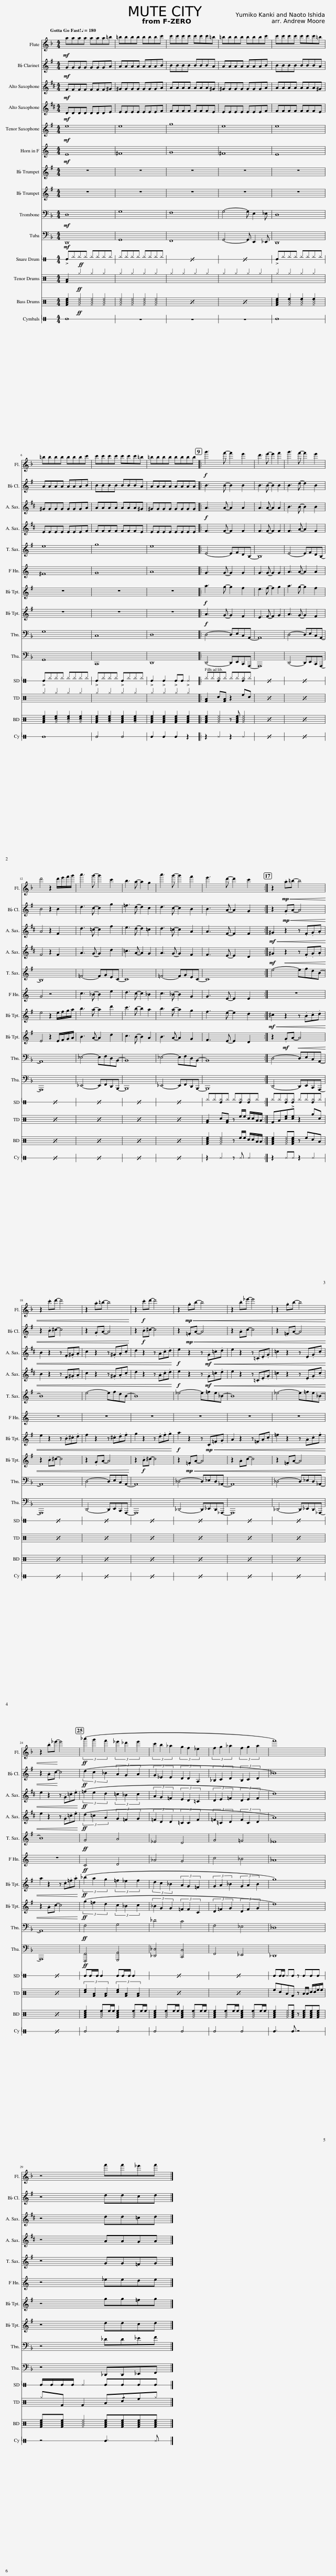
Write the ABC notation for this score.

X:1
%%score 1 2 3 4 5 6 7 8 9 10 11 12 13 14
L:1/8
Q:1/4=180
M:4/4
I:linebreak $
K:F
V:1 treble
V:2 treble transpose=-2
V:3 treble transpose=-9
V:4 treble transpose=-9
V:5 treble transpose=-14
V:6 treble transpose=-7
V:7 treble transpose=-2
V:8 treble transpose=-2
V:9 bass
V:10 bass
V:11 perc stafflines=1
K:none
V:12 perc
K:none
V:13 perc
K:none
V:14 perc stafflines=1
K:none
V:1
!mf! aaaa aaa=b | =bbbb bbbc' | c'c'c'c' c'c'c'=b | =bbbb bbbc' | c'c'c'c' c'c'c'=b |$ %5
 =bbbb bbbc' | c'c'c'c' c'c'c'=b | =bbbb bbbb |:!f! g'3 f'- f'2 e'2 | d'3 e'- e'2 f'2 | %10
 g'3 f'- f'2 e'2 |$ d'4 z2 d'/e'/f'/g'/ | a'3 g'- g'2 c'2 | b3 a- a2 g2 | a'3 g'- g'2 f'2 | %15
 e'3 d'- d'2 c'2 :| z2!mp!!<(! .a=b- b4 |$ z2 .c'd'- d'4 | z2 .a=b- b4!<)! | z2!f! .c'd'- d'4 | %20
 z2!mp!!<(! .gb- b4 | z2 .b_e'- e'4 | z2 .gb- b4 |$ z2 .b_e'-!<)! e'4 |!ff! (3(_a'2 g'2 f'2 (3_e'2 _d'2 e'2 | %25
 (3c'2 b2 _a2 (3g2 f2 _e2 | (3f2 g2 _a2 (3f2 g2 a2 | f'8) |$ z4 f'f'_e'f' |] %29
V:2
[K:G]!mf! GGGG GGGA | AAAA AAAB | BBBB BBBA | AAAA AAAB | BBBB BBBA |$ %5
 AAAA AAAB | BBBB BBBA | AAAA AAAA |: B3 B- B2 B2 | B3 B- B2 B2 | %10
 B3 d- d2 B2 |$ B4 z2 B2 | d3 c- c2 g2 | =f3 d- d2 c2 | d3 c- c2 B2 | %15
 B3 A- A2 G2 :| z2!mp!!<(! .GA- A4 |$ z2 .B^c- c4 | z2 .GA- A4!<)! | z2!f! .B^c- c4 | %20
 z2!mp!!<(! .=FA- A4 | z2 .Ac- c4 | z2 .=FA- A4 |$ z2 .Ac-!<)! c4 |!ff! (3(d2 c2 _B2 (3A2 G2 A2 | %25
 (3G2 _E2 E2 (3D2 D2 A,2 | (3_B,2 C2 D2 (3B,2 C2 D2 | _B8) |$ z4 ddcd |] %29
V:3
[K:D]!mf! FFFF FFF^G | ^GGGG GGGA | AAAA AAA^G | ^GGGG GGGA | AAAA AAA^G |$ %5
 ^GGGG GGGA | AAAA AAA^G | ^GGGG GGGG |:!f! A3 A- A2 A2 | A3 A- A2 A2 | %10
 B3 B- B2 B2 |$ A4 z2 F2 | d3 =c- c2 f2 | e3 d- d2 =c2 | d3 =c- c2 A2 | %15
 A3 F- F2 F2 :|!mf!!<(! ^G2 z2 z .F.G.A |$ B2 z2 z .F.^G.A | c2 z2 z .^G.A.c | d2 z2 z .A.c.d!<)! | %20
!f! e2 z2 z!mf! .G!<(!.=c.d | e2 z2 z .=C.E.G | =c2 z2 z .E.G.c |$ e2 z2 z .G.=c.e!<)! |!ff! (3(=f2 e2 d2 (3=c2 _B2 c2 | %25
 (3A2 G2 =F2 (3E2 D2 =C2 | (3D2 E2 =F2 (3D2 E2 F2 | d8) |$ z4 dd=cd |] %29
V:4
[K:D]!mf! DDDD DDDE | EEEE EEEF | FFFF FFFE | EEEE EEEF | FFFF FFFE |$ %5
 EEEE EEEF | FFFF FFFE | EEEE EEEE |: F3 F- F2 F2 | F3 F- F2 F2 | %10
 F3 A- A2 F2 |$ F4 z2 F2 | A3 G- G2 d2 | =c3 A- A2 G2 | A3 G- G2 F2 | %15
 F3 E- E2 D2 :|!mf! ^G2!<(! z2 z .F.G.A |$ B2 z2 z .F.^G.A | c2 z2 z .^G.A.c | d2 z2 z .A.c.d!<)! | %20
!f! e2 z2 z!mf! .G!<(!.=c.d | e2 z2 z .=C.E.G | =c2 z2 z .E.G.c |$ e2 z2 z .G.=c.e!<)! |!ff! (3(d2 =c2 A2 (3G2 =F2 G2 | %25
 (3=F2 D2 D2 (3=C2 C2 F2 | (3=F2 =C2 D2 (3F2 C2 D2 | A8) |$ z4 AAGA |] %29
V:5
[K:G]!mf! e8 | e8 | g8 | e8 | e8 |$ %5
 e8 | g8 | e8 |: E4- EFDB,- | B,8 | %10
 E4- EFDB,- |$ B,8 | =F4- FGEC- | C8 | =F4- FGEC- | %15
 C8 :| e4- efdB- |$ B8 | e4- efdB- | B8 | %20
 _e4- e=fe_B- | B8 | _e4- e=fe_B- |$ B8 |!ff! G4 A4 | %25
 _E4 D4 | G4 =F4 | _E8 |$ z4 GG=FG |] %29
V:6
[K:C]!mf! E8 | ^F8 | G8 | ^F8 | E8 |$ %5
 ^F8 | G8 | A8 |: G3 G- G2 G2 | G3 G- G2 G2 | %10
 A3 A- A2 A2 |$ G4 z4 | c3 _B- B2 e2 | d3 c- c2 _B2 | c3 _B- B2 G2 | %15
 G3 E- E2 E2 :| z8 |$ z8 | z8 | z8 | %20
 z8 | z8 | z8 |$ z8 |!ff! C4 D4 | %25
 _A4 G4 | c4 _B4 | _A8 |$ z4 _eede |] %29
V:7
[K:G] z8 | z8 | z8 | z8 | z8 |$ %5
 z8 | z8 | z8 |:!f! a3 g- g2 f2 | e3 f- f2 g2 | %10
 a3 g- g2 f2 |$ e4 z2 e/f/g/a/ | b3 a- a2 d'2 | c'3 b- b2 a2 | b3 a- a2 g2 | %15
 f3 e- e2 d2 :|!mf!!<(! ^c2 z2 z .B.c.d |$ e2 z2 z .B.^c.d | f2 z2 z .^c.d.f | g2 z2 z .d.f.g!<)! | %20
!f! a2 z2 z!mp! .C!<(!.=F.G | A2 z2 z .=F.A.c | =f2 z2 z .A.c.f |$ a2 z2 z .c.=f.a!<)! |!ff! (3(_b2 a2 g2 (3=f2 _e2 f2 | %25
 (3d2 c2 _B2 (3A2 G2 =F2 | (3G2 A2 _B2 (3G2 A2 B2 | g8) |$ z4 gg=fg |] %29
V:8
[K:G] z8 | z8 | z8 | z8 | z8 |$ %5
 z8 | z8 | z8 |:!f! A3 G- G2 F2 | E3 F- F2 G2 | %10
 A3 G- G2 F2 |$ E4 z2 E/F/G/A/ | B3 A- A2 d2 | c3 B- B2 A2 | B3 A- A2 G2 | %15
 F3 E- E2 D2 :| z2!mf! .GA-!<(! A4 |$ z2 .B^c- c4 | z2 .GA- A4!<)! | z2!f! .B^c- c4 | %20
 z2!mp! .=F!<(!A- A4 | z2 .Ac- c4 | z2 .=FA- A4 |$ z2 .Ac- c4!<)! |!ff! (3(g2 =f2 d2 (3c2 _B2 c2 | %25
 (3_B2 G2 G2 (3=F2 F2 C2 | (3D2 =F2 G2 (3D2 F2 G2 | d8) |$ z4 ddcd |] %29
V:9
!mf! D,8 | G,8 | F,8 | G,4- G, E,2 _E, | D,8 |$ %5
 G,8 | C,8 | D,8 |: D,4- D,E,C,A,,- | A,,8 | %10
 D,4- D,E,C,A,,- |$ A,,8 | _E,4- E,F,D,B,,- | B,,8 | _E,4- E,F,D,B,,- | %15
 B,,8 :| D,4- D,E,C,A,,- |$ A,,8 | D,4- D,E,C,A,,- | A,,8 | %20
 _D,4- D,_E,D,_A,,- | A,,8 | _D,4- D,_E,D,_A,,- |$ A,,8 |!ff! F,4 G,4 | %25
 _D4 C4 | F,4 _E,4 | _D,8 |$ z4 _DD_EF |] %29
V:10
!mf! D,,8 | G,,8 | F,,8 | G,,4- G,, E,,2 _E,, | D,,8 |$ %5
 G,,8 | C,,8 | D,,8 |: D,,4- D,,E,,C,,A,,,- | A,,,8 | %10
 D,,4- D,,E,,C,,A,,,- |$ A,,,8 | _E,,4- E,,F,,D,,B,,,- | B,,,8 | _E,,4- E,,F,,D,,B,,,- | %15
 B,,,8 :| D,,4- D,,E,,C,,A,,,- |$ A,,,8 | D,,4- D,,E,,C,,A,,,- | A,,,8 | %20
 _D,,4- D,,_E,,D,,_A,,,- | A,,,8 | _D,,4- D,,_E,,D,,_A,,,- |$ A,,,8 |!ff! [F,,,F,,]4 [G,,,G,,]4 | %25
 [_D,,_D,]4 [C,,C,]4 | F,,4 _E,,4 | _D,,8 |$ z4 _D,,D,,_E,,F,, |] %29
V:11
[K:C] !>!E^A!ff!^A^A ^A^A^A^A | ^A^A^A^A ^A^A^A^A | x8 | x8 | !>!E^A^A^A ^A^A^A^A |$ %5
 !>!E^A^A^A ^A^A^A^A | !>!E^A^A^A !>!E^A^A^A | !>!E2 !>!E2 !>!EE !>!^E2 |: ^A^A[E^A]^A ^A^A[E^A]^A | x8 | %10
 x8 |$ x8 | x8 | x8 | x8 | %15
 ^A^A[E^A]^A ^A[E^A][E^A]^A :| ^A^A[E^A]!>![E^A] ^A^A[E^A]^A |$ x8 | x8 | x8 | %20
 x8 | x8 | x8 |$ x8 | EE/E/ E2 EE/E/ E2 | %25
 x8 | x8 | EE/E/ ^EE z EEE |$ E/E/E/E/ ^E2 EEEE |] %29
V:12
[K:C] [FA]2!ff! ^g2 ^g2 ^g2 | ^g2 ^g2 ^g2 ^g2 | ^g2 ^g2 ^g2 ^g2 | ^g2 ^g2 ^g2 ^g2 | ^g2 ^g2 ^g2 ^g2 |$ %5
 ^g2 ^g2 ^g2 ^g2 | ^g2 ^g2 ^g2 ^g2 | ^g2 ^g2 ^g2 ^g2 |: [FA]2 c[FA] z2 ec | x8 | %10
 x8 |$ x8 | x8 | x8 | x8 | %15
 [FA]2 c[FA] z e/e/ c/c/A/A/ :| FA[ce][ce] z2 gc |$ x8 | x8 | x8 | %20
 x8 | x8 | x8 |$ x8 | (3[ce]2 [FA]2 [FA]2 (3[ce]2 [FA]2 [FA]2 | %25
 x8 | x8 | ecAF z A/A/ c/c/e/e/ |$ ^gF F2 A!/!ce^g |] %29
V:13
[K:C] [FAce]2!ff! [^F^A^c^e]2 [^F^A^c^e]2 [^F^A^c^e]2 | [^F^A^c^e]2 [^F^A^c^e]2 [^F^A^c^e]2 [^F^A^c^e]2 | x8 | x8 | [FAce]2 [^F^A^ce]2 [^F^A^ce]2 [^F^A^ce]2 |$ %5
 [FAce]2 [^F^Ace]2 [^F^Ace]2 [^F^Ace]2 | [FAce]2 [^FAce]2 [FAce]2 [^FAce]2 | [FAce]2 [FAce]2 [FAce]2 [FAce]2 |: [FAce]2 [^F^A^c^e]2 z [FAce] [^F^A^c^e]2 | x8 | %10
 x8 |$ x8 | x8 | x8 | x8 | %15
 [FAce]2 [^F^A^c^e]2 z e/e/ c/c/A/A/ :| [FAce]2 [^F^A^c^e][FAce] z ecA |$ x8 | x8 | x8 | %20
 x8 | x8 | x8 |$ x8 | [FAce]2 [^F^A^ce]e/e/ [FAce]2 [^F^A^ce]e/e/ | %25
 [FAce]2 [^F^A^ce]e/e/ [FAce]2 [^F^A^ce]e/e/ | [FAce]2 [^F^A^ce]e/e/ [FAce]2 [^F^A^ce]e/e/ | [FAce]2 [^F^A^c^e][FAce] z [FAce][FAce][FAce] |$ [FAce][FAce] [^F^A^c^e]2 [FAce][FAce][FAce][FAce] |] %29
V:14
[K:C] E8 | z8 | z8 | z8 | E8 |$ %5
 E8 | E4 E4 | E2 E2 E2 z2 |: z2 ^E2 z2 ^E2 | x8 | %10
 x8 |$ x8 | x8 | x8 | x8 | %15
 z2 ^E2 z ^E ^E2 :| z2 ^E^E z2 ^E2 |$ x8 | x8 | x8 | %20
 x8 | x8 | x8 |$ x8 | E4 E4 | %25
 E4 E4 | E4 E4 | E3 E z4 |$ z4 E3 ^E |] %29
